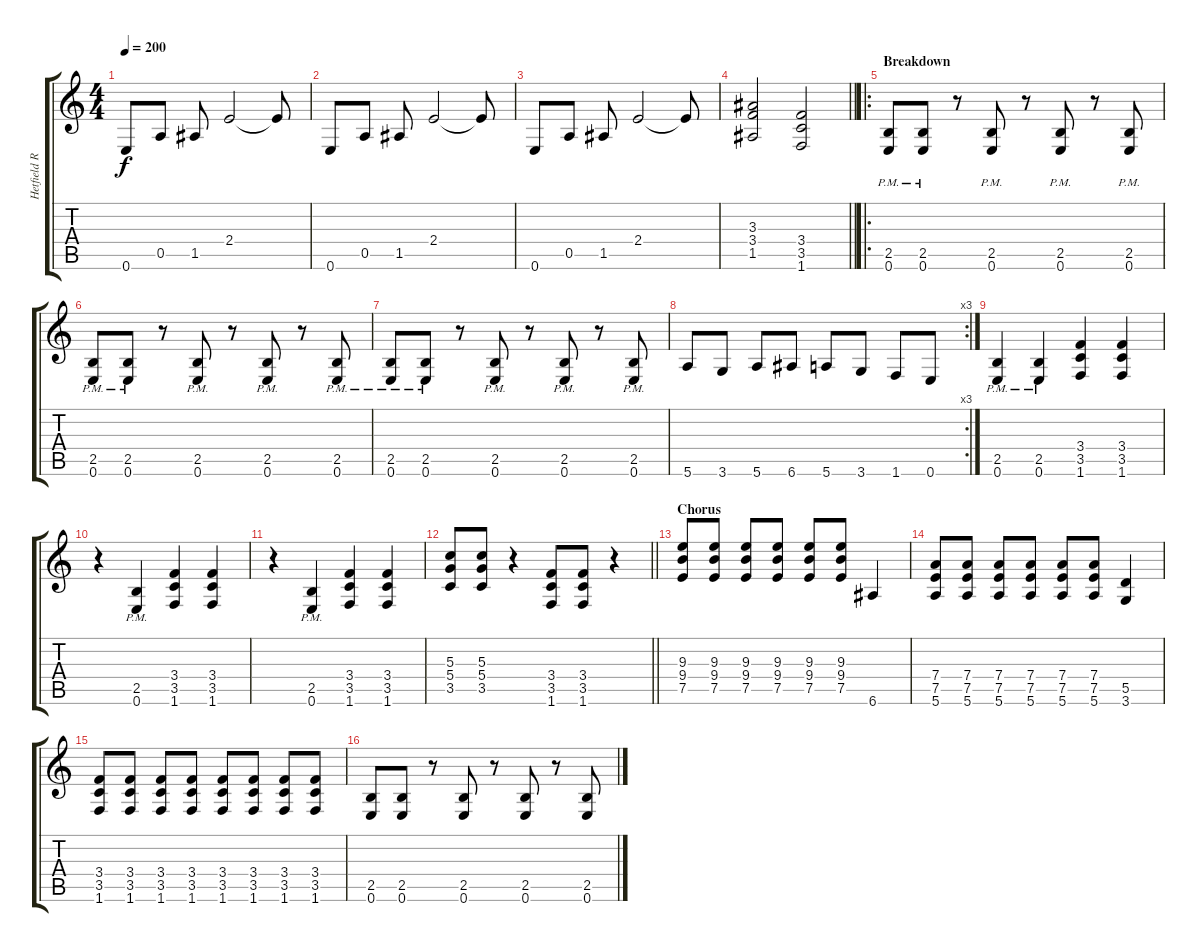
\track ("Hetfield Rythem" "Hetfield R") {instrument distortionguitar}
\staff {score tabs}
\tuning (E4 B3 G3 D3 A2 E2) {hide}
\ts (4 4)
\tempo 200
\clef g2
\ks c
0.6.8{dy f} 0.5.8 1.5.8 2.4.2 2.4{t}.8 |
0.6.8 0.5.8 1.5.8 2.4.2 2.4{t}.8 |
0.6.8 0.5.8 1.5.8 2.4.2 2.4{t}.8 |
\barLineRight lightlight
(3.3 3.4 1.5).2 (3.4 3.5 1.6).2 |
\ro
\section ("" "Breakdown")
(2.5 0.6{pm}).8 (2.5 0.6{pm}).8 r.8 (2.5 0.6{pm}).8 r.8 (2.5 0.6{pm}).8 r.8 (2.5 0.6{pm}).8 |
(2.5 0.6{pm}).8 (2.5 0.6{pm}).8 r.8 (2.5 0.6{pm}).8 r.8 (2.5 0.6{pm}).8 r.8 (2.5 0.6{pm}).8 |
(2.5 0.6{pm}).8 (2.5 0.6{pm}).8 r.8 (2.5 0.6{pm}).8 r.8 (2.5 0.6{pm}).8 r.8 (2.5 0.6{pm}).8 |
\rc 3
5.6.8 3.6.8 5.6.8 6.6.8 5.6.8 3.6.8 1.6.8 0.6.8 |
(2.5{pm} 0.6{pm}).4 (2.5{pm} 0.6{pm}).4 (3.4 3.5 1.6).4 (3.4 3.5 1.6).4 |
r.4 (2.5{pm} 0.6{pm}).4 (3.4 3.5 1.6).4 (3.4 3.5 1.6).4 |
r.4 (2.5{pm} 0.6{pm}).4 (3.4 3.5 1.6).4 (3.4 3.5 1.6).4 |
\barLineRight lightlight
(5.3 5.4 3.5).8 (5.3 5.4 3.5).8 r.4 (3.4 3.5 1.6).8 (3.4 3.5 1.6).8 r.4 |
\section ("" "Chorus")
(9.3 9.4 7.5).8 (9.3 9.4 7.5).8 (9.3 9.4 7.5).8 (9.3 9.4 7.5).8 (9.3 9.4 7.5).8 (9.3 9.4 7.5).8 6.6.4 |
(7.4 7.5 5.6).8 (7.4 7.5 5.6).8 (7.4 7.5 5.6).8 (7.4 7.5 5.6).8 (7.4 7.5 5.6).8 (7.4 7.5 5.6).8 (5.5 3.6).4 |
(3.4 3.5 1.6).8 (3.4 3.5 1.6).8 (3.4 3.5 1.6).8 (3.4 3.5 1.6).8 (3.4 3.5 1.6).8 (3.4 3.5 1.6).8 (3.4 3.5 1.6).8 (3.4 3.5 1.6).8 |
(2.5 0.6).8 (2.5 0.6).8 r.8 (2.5 0.6).8 r.8 (2.5 0.6).8 r.8 (2.5 0.6).8
